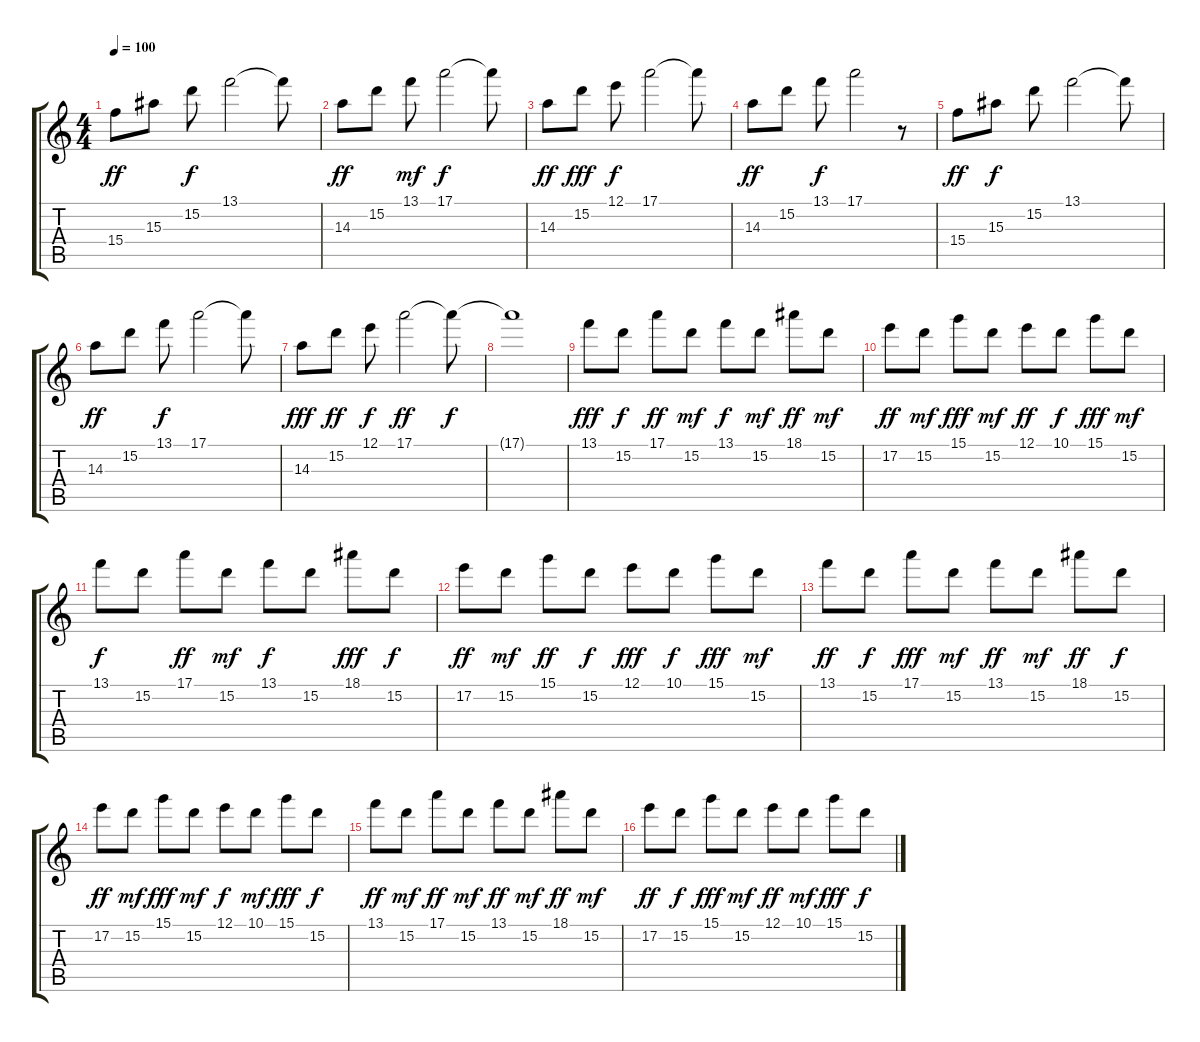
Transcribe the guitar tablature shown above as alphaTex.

\track "" {instrument electricguitarmuted}
\staff {score tabs}
\tuning (E4 B3 G3 D3 A2 E2) {hide}
\ts (4 4)
\tempo 100
\clef g2
\ks c
15.4.8{dy ff} 15.3.8 15.2.8{dy f} 13.1.2 13.1{t}.8 |
14.3.8{dy ff} 15.2.8 13.1.8{dy mf} 17.1.2{dy f} 17.1{t}.8 |
14.3.8{dy ff} 15.2.8{dy fff} 12.1.8{dy f} 17.1.2 17.1{t}.8 |
14.3.8{dy ff} 15.2.8 13.1.8{dy f} 17.1.2 r.8 |
15.4.8{dy ff} 15.3.8{dy f} 15.2.8 13.1.2 13.1{t}.8 |
14.3.8{dy ff} 15.2.8 13.1.8{dy f} 17.1.2 17.1{t}.8 |
14.3.8{dy fff} 15.2.8{dy ff} 12.1.8{dy f} 17.1.2{dy ff} 17.1{t}.8{dy f} |
17.1{t}.1 |
13.1.8{dy fff} 15.2.8{dy f} 17.1.8{dy ff} 15.2.8{dy mf} 13.1.8{dy f} 15.2.8{dy mf} 18.1.8{dy ff} 15.2.8{dy mf} |
17.2.8{dy ff} 15.2.8{dy mf} 15.1.8{dy fff} 15.2.8{dy mf} 12.1.8{dy ff} 10.1.8{dy f} 15.1.8{dy fff} 15.2.8{dy mf} |
13.1.8{dy f} 15.2.8 17.1.8{dy ff} 15.2.8{dy mf} 13.1.8{dy f} 15.2.8 18.1.8{dy fff} 15.2.8{dy f} |
17.2.8{dy ff} 15.2.8{dy mf} 15.1.8{dy ff} 15.2.8{dy f} 12.1.8{dy fff} 10.1.8{dy f} 15.1.8{dy fff} 15.2.8{dy mf} |
13.1.8{dy ff} 15.2.8{dy f} 17.1.8{dy fff} 15.2.8{dy mf} 13.1.8{dy ff} 15.2.8{dy mf} 18.1.8{dy ff} 15.2.8{dy f} |
17.2.8{dy ff} 15.2.8{dy mf} 15.1.8{dy fff} 15.2.8{dy mf} 12.1.8{dy f} 10.1.8{dy mf} 15.1.8{dy fff} 15.2.8{dy f} |
13.1.8{dy ff} 15.2.8{dy mf} 17.1.8{dy ff} 15.2.8{dy mf} 13.1.8{dy ff} 15.2.8{dy mf} 18.1.8{dy ff} 15.2.8{dy mf} |
17.2.8{dy ff} 15.2.8{dy f} 15.1.8{dy fff} 15.2.8{dy mf} 12.1.8{dy ff} 10.1.8{dy mf} 15.1.8{dy fff} 15.2.8{dy f}
